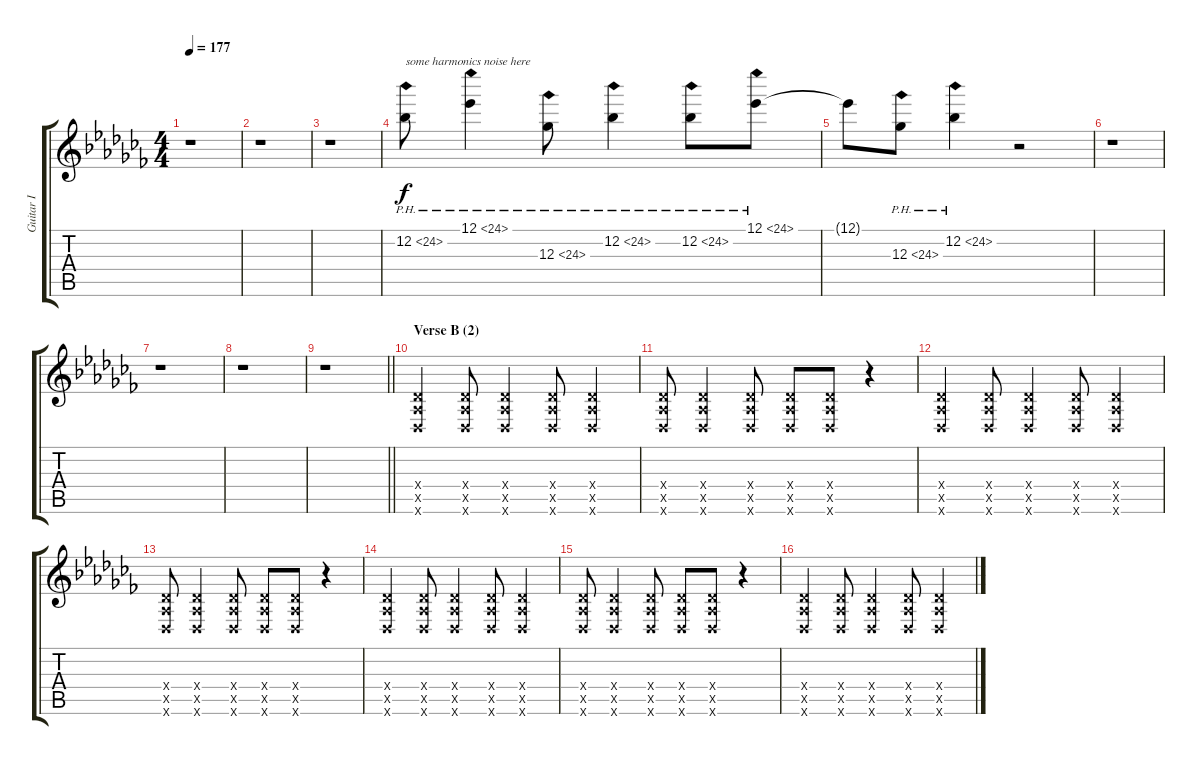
\track ("Guitar I" "Guitar I") {instrument distortionguitar}
\staff {score tabs}
\tuning (Eb4 Bb3 Gb3 Db3 Ab2 Db2) {hide}
\ts (4 4)
\tempo 177
\clef g2
\ks abminor
r.1{dy f} |
r.1 |
r.1 |
12.2{ph 12}.8{txt "some harmonics noise here"} 12.1{ph 12}.4 12.3{ph 12}.8 12.2{ph 12}.4 12.2{ph 12}.8 12.1{ph 12}.8 |
12.1{t}.8 12.3{ph 12}.8 12.2{ph 12}.4 r.2 |
r.1 |
r.1 |
r.1 |
\barLineRight lightlight
r.1 |
\section ("" "Verse B (2)")
(0.4{x} 0.5{x} 0.6{x}).4 (0.4{x} 0.5{x} 0.6{x}).8 (0.4{x} 0.5{x} 0.6{x}).4 (0.4{x} 0.5{x} 0.6{x}).8 (0.4{x} 0.5{x} 0.6{x}).4 |
(0.4{x} 0.5{x} 0.6{x}).8 (0.4{x} 0.5{x} 0.6{x}).4 (0.4{x} 0.5{x} 0.6{x}).8 (0.4{x} 0.5{x} 0.6{x}).8 (0.4{x} 0.5{x} 0.6{x}).8 r.4 |
(0.4{x} 0.5{x} 0.6{x}).4 (0.4{x} 0.5{x} 0.6{x}).8 (0.4{x} 0.5{x} 0.6{x}).4 (0.4{x} 0.5{x} 0.6{x}).8 (0.4{x} 0.5{x} 0.6{x}).4 |
(0.4{x} 0.5{x} 0.6{x}).8 (0.4{x} 0.5{x} 0.6{x}).4 (0.4{x} 0.5{x} 0.6{x}).8 (0.4{x} 0.5{x} 0.6{x}).8 (0.4{x} 0.5{x} 0.6{x}).8 r.4 |
(0.4{x} 0.5{x} 0.6{x}).4 (0.4{x} 0.5{x} 0.6{x}).8 (0.4{x} 0.5{x} 0.6{x}).4 (0.4{x} 0.5{x} 0.6{x}).8 (0.4{x} 0.5{x} 0.6{x}).4 |
(0.4{x} 0.5{x} 0.6{x}).8 (0.4{x} 0.5{x} 0.6{x}).4 (0.4{x} 0.5{x} 0.6{x}).8 (0.4{x} 0.5{x} 0.6{x}).8 (0.4{x} 0.5{x} 0.6{x}).8 r.4 |
(0.4{x} 0.5{x} 0.6{x}).4 (0.4{x} 0.5{x} 0.6{x}).8 (0.4{x} 0.5{x} 0.6{x}).4 (0.4{x} 0.5{x} 0.6{x}).8 (0.4{x} 0.5{x} 0.6{x}).4
